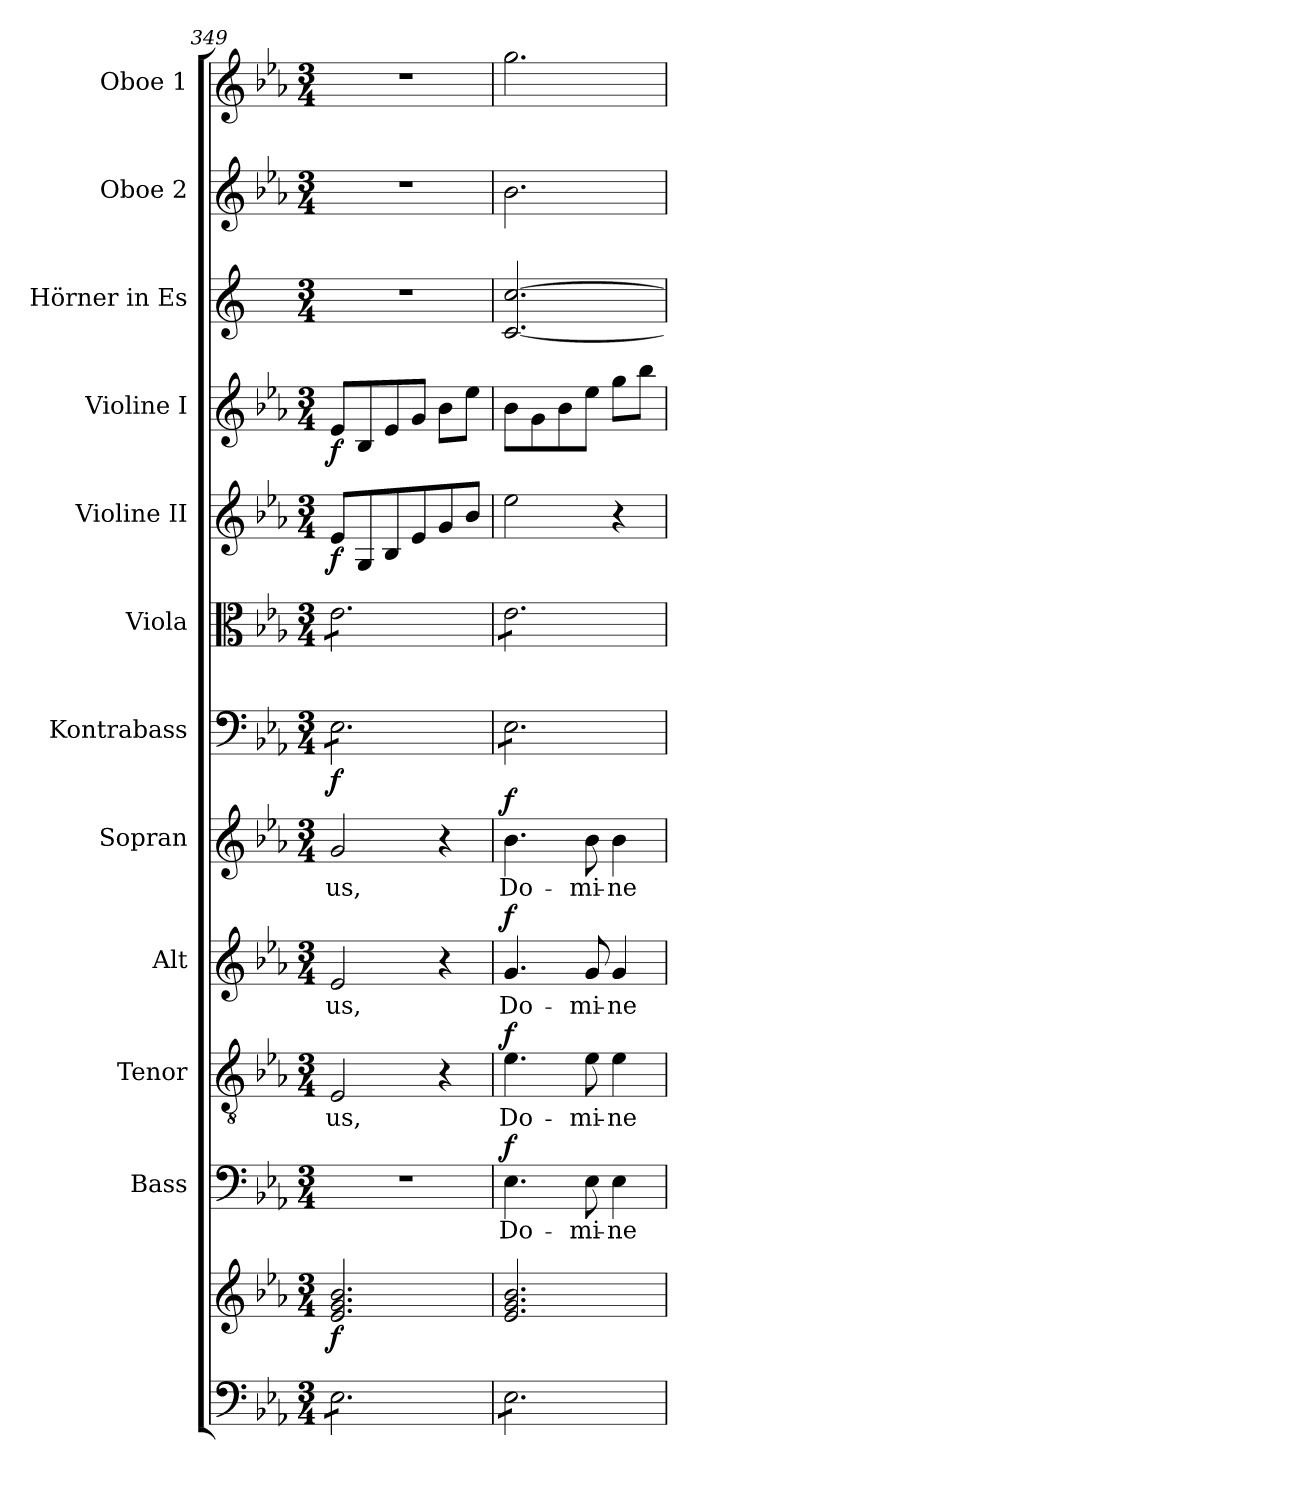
**kern	**kern	**dynam	**kern	**text	**dynam	**kern	**text	**dynam	**kern	**text	**dynam	**kern	**text	**dynam	**kern	**dynam	**kern	**kern	**dynam	**kern	**dynam	**kern	**kern	**kern
*part12	*part12	*part12	*part11	*part11	*part11	*part10	*part10	*part10	*part9	*part9	*part9	*part8	*part8	*part8	*part7	*part7	*part6	*part5	*part5	*part4	*part4	*part3	*part2	*part1
*staff13	*staff12	*staff12/13	*staff11	*staff11	*staff11	*staff10	*staff10	*staff10	*staff9	*staff9	*staff9	*staff8	*staff8	*staff8	*staff7	*staff7	*staff6	*staff5	*staff5	*staff4	*staff4	*staff3	*staff2	*staff1
*	*	*	*I"Bass	*	*	*I"Tenor	*	*	*I"Alt	*	*	*I"Sopran	*	*	*I"Kontrabass	*	*I"Viola	*I"Violine II	*	*I"Violine I	*	*I"Hörner in Es	*I"Oboe 2	*I"Oboe 1
*	*	*	*I'B.	*	*	*I'T.	*	*	*I'A.	*	*	*I'S.	*	*	*I'Kb.	*	*I'Vla.	*I'Vl. II	*	*I'Vl. I	*	*	*I'Ob. 2	*I'Ob. 1
*clefF4	*clefG2	*	*clefF4	*	*	*clefGv2	*	*	*clefG2	*	*	*clefG2	*	*	*clefF4	*	*clefC3	*clefG2	*	*clefG2	*	*clefG2	*clefG2	*clefG2
*	*	*	*	*	*	*	*	*	*	*	*	*	*	*	*ITrd7c12	*	*	*	*	*	*	*ITrd5c9	*	*
*k[b-e-a-]	*k[b-e-a-]	*	*k[b-e-a-]	*	*	*k[b-e-a-]	*	*	*k[b-e-a-]	*	*	*k[b-e-a-]	*	*	*k[b-e-a-]	*	*k[b-e-a-]	*k[b-e-a-]	*	*k[b-e-a-]	*	*k[b-e-a-]	*k[b-e-a-]	*k[b-e-a-]
*E-:	*E-:	*	*E-:	*	*	*E-:	*	*	*E-:	*	*	*E-:	*	*	*E-:	*	*E-:	*E-:	*	*E-:	*	*E-:	*E-:	*E-:
*M3/4	*M3/4	*	*M3/4	*	*	*M3/4	*	*	*M3/4	*	*	*M3/4	*	*	*M3/4	*	*M3/4	*M3/4	*	*M3/4	*	*M3/4	*M3/4	*M3/4
=349	=349	=349	=349	=349	=349	=349	=349	=349	=349	=349	=349	=349	=349	=349	=349	=349	=349	=349	=349	=349	=349	=349	=349	=349
!	!	!	!	!	!	!	!	!	!	!	!	!	!	!	!LO:TX:a:Bi:t=Basso	!	!	!	!	!	!	!	!	!
!	!	!LO:DY:b	!	!	!	!	!LO:LY:b	!	!	!LO:LY:b	!	!	!LO:LY:b	!	!	!LO:DY:b	!	!	!LO:DY:b	!	!LO:DY:b	!	!	!
*tremolo	*	*	*	*	*	*	*	*	*	*	*	*	*	*	*	*	*	*	*	*	*	*	*	*
*	*	*	*	*	*	*	*	*	*	*	*	*	*	*	*tremolo	*	*	*	*	*	*	*	*	*
*	*	*	*	*	*	*	*	*	*	*	*	*	*	*	*	*	*tremolo	*	*	*	*	*	*	*
8E-\L	2.e-/ 2.g/ 2.b-/	f	2.r	.	.	2E-/	-us,	.	2e-/	-us,	.	2g/	-us,	.	8EE-\L	f	8e-\L	8e-/L	f	8e-/L	f	2.r	2.r	2.r
8E-\	.	.	.	.	.	.	.	.	.	.	.	.	.	.	8EE-\	.	8e-\	8G/	.	8B-/	.	.	.	.
8E-\	.	.	.	.	.	.	.	.	.	.	.	.	.	.	8EE-\	.	8e-\	8B-/	.	8e-/	.	.	.	.
8E-\	.	.	.	.	.	.	.	.	.	.	.	.	.	.	8EE-\	.	8e-\	8e-/	.	8g/J	.	.	.	.
8E-\	.	.	.	.	.	4r	.	.	4r	.	.	4r	.	.	8EE-\	.	8e-\	8g/	.	8b-\L	.	.	.	.
8E-\J	.	.	.	.	.	.	.	.	.	.	.	.	.	.	8EE-\J	.	8e-\J	8b-/J	.	8ee-\J	.	.	.	.
=350	=350	=350	=350	=350	=350	=350	=350	=350	=350	=350	=350	=350	=350	=350	=350	=350	=350	=350	=350	=350	=350	=350	=350	=350
!	!	!	!	!LO:LY:b	!LO:DY:a	!	!LO:LY:b	!LO:DY:a	!	!LO:LY:b	!LO:DY:a	!	!LO:LY:b	!LO:DY:a	!	!	!	!	!	!	!	!	!	!
8E-\L	2.e-/ 2.g/ 2.b-/	.	4.E-\	Do-	f	4.e-\	Do-	f	4.g/	Do-	f	4.b-\	Do-	f	8EE-\L	.	8e-\L	2ee-\	.	8b-\L	.	[2.E-/ [2.e-/	2.b-\	2.gg\
8E-\	.	.	.	.	.	.	.	.	.	.	.	.	.	.	8EE-\	.	8e-\	.	.	8g\	.	.	.	.
8E-\	.	.	.	.	.	.	.	.	.	.	.	.	.	.	8EE-\	.	8e-\	.	.	8b-\	.	.	.	.
!	!	!	!	!LO:LY:b	!	!	!LO:LY:b	!	!	!LO:LY:b	!	!	!LO:LY:b	!	!	!	!	!	!	!	!	!	!	!
8E-\	.	.	8E-\	-mi-	.	8e-\	-mi-	.	8g/	-mi-	.	8b-\	-mi-	.	8EE-\	.	8e-\	.	.	8ee-\J	.	.	.	.
!	!	!	!	!LO:LY:b	!	!	!LO:LY:b	!	!	!LO:LY:b	!	!	!LO:LY:b	!	!	!	!	!	!	!	!	!	!	!
8E-\	.	.	4E-\	-ne	.	4e-\	-ne	.	4g/	-ne	.	4b-\	-ne	.	8EE-\	.	8e-\	4r	.	8gg\L	.	.	.	.
8E-\J	.	.	.	.	.	.	.	.	.	.	.	.	.	.	8EE-\J	.	8e-\J	.	.	8bb-\J	.	.	.	.
*	*	*	*	*	*	*	*	*	*	*	*	*	*	*	*	*	*Xtremolo	*	*	*	*	*	*	*
*	*	*	*	*	*	*	*	*	*	*	*	*	*	*	*Xtremolo	*	*	*	*	*	*	*	*	*
*Xtremolo	*	*	*	*	*	*	*	*	*	*	*	*	*	*	*	*	*	*	*	*	*	*	*	*
=	=	=	=	=	=	=	=	=	=	=	=	=	=	=	=	=	=	=	=	=	=	=	=	=
*-	*-	*-	*-	*-	*-	*-	*-	*-	*-	*-	*-	*-	*-	*-	*-	*-	*-	*-	*-	*-	*-	*-	*-	*-
